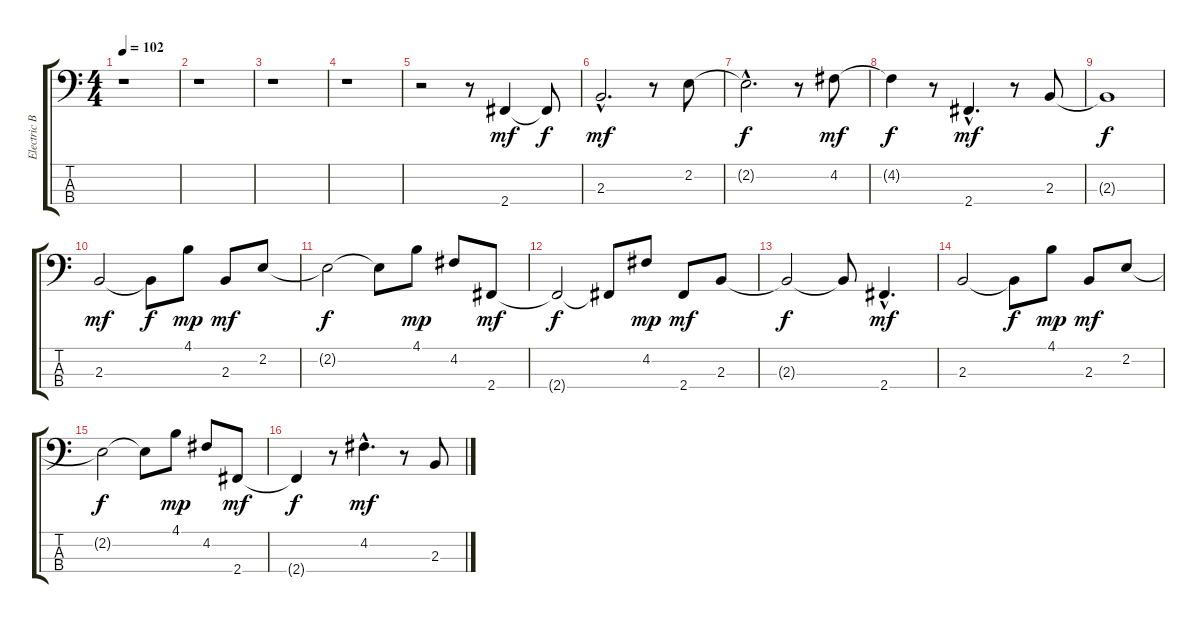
\track ("Electric Bass" "Electric B") {instrument electricbassfinger}
\staff {score tabs}
\tuning (G2 D2 A1 E1) {hide}
\ts (4 4)
\tempo 102
\clef f4
\ks c
r.1{dy mf instrument electricbassfinger} |
r.1 |
r.1 |
r.1 |
r.2 r.8 2.4.4 2.4{t}.8{dy f} |
2.3{hac}.2{d dy mf} r.8 2.2.8 |
2.2{hac t}.2{d dy f} r.8 4.2.8{dy mf} |
4.2{t}.4{dy f} r.8 2.4{hac}.4{d dy mf} r.8 2.3.8 |
2.3{t}.1{dy f} |
2.3.2{dy mf} 2.3{t}.8{dy f} 4.1.8{dy mp} 2.3.8{dy mf} 2.2.8 |
2.2{t}.2{dy f} 2.2{t}.8 4.1.8{dy mp} 4.2.8 2.4.8{dy mf} |
2.4{t}.2{dy f} 2.4{t}.8 4.2.8{dy mp} 2.4.8{dy mf} 2.3.8 |
2.3{t}.2{dy f} 2.3{t}.8 2.4{hac}.4{d dy mf} |
2.3.2 2.3{t}.8{dy f} 4.1.8{dy mp} 2.3.8{dy mf} 2.2.8 |
2.2{t}.2{dy f} 2.2{t}.8 4.1.8{dy mp} 4.2.8 2.4.8{dy mf} |
2.4{t}.4{dy f} r.8 4.2{hac}.4{d dy mf} r.8 2.3.8
